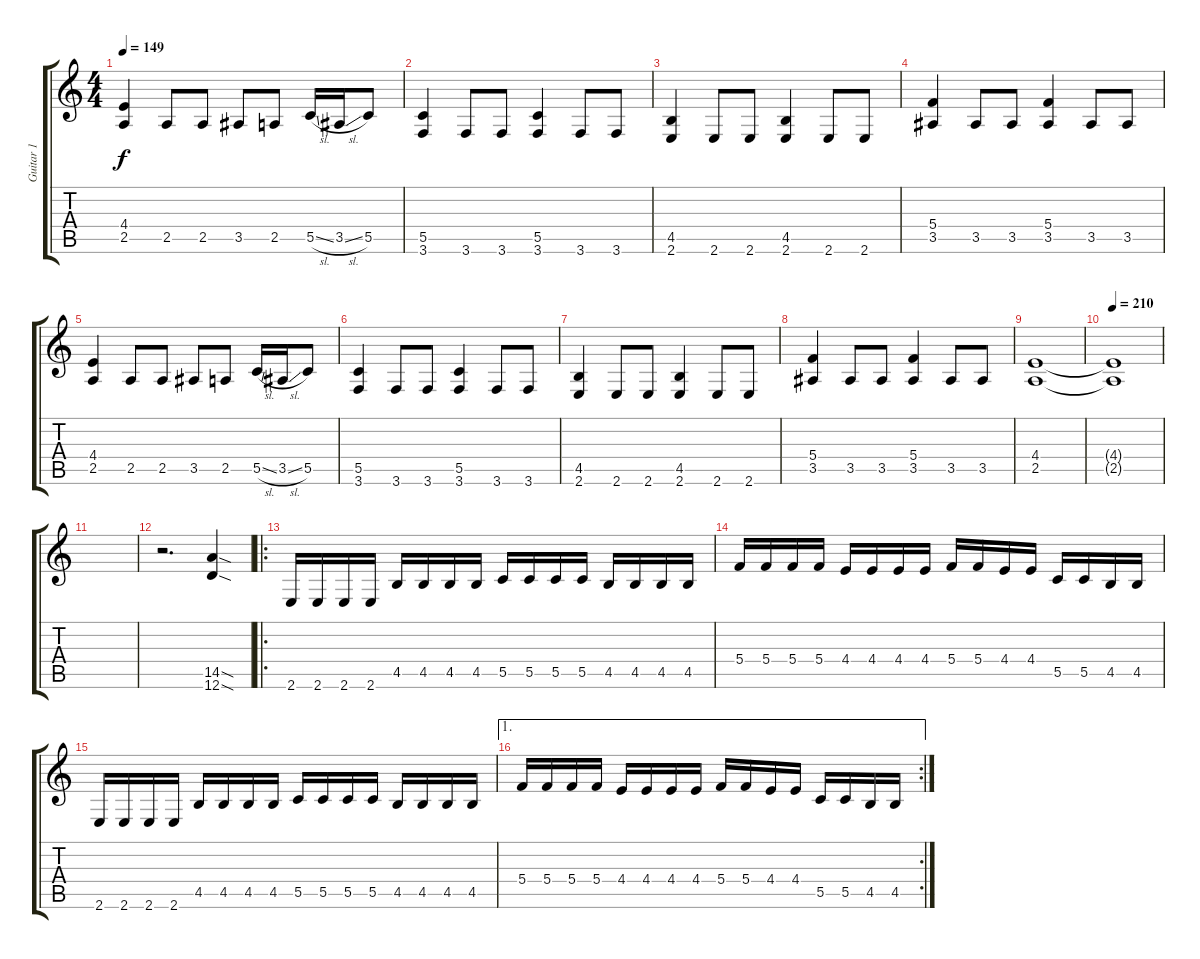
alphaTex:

\track ("Guitar 1" "Guitar 1") {instrument distortionguitar}
\staff {score tabs}
\tuning (D4 A3 F3 C3 G2 D2) {hide}
\ts (4 4)
\tempo 149
\clef g2
\ks c
(4.4 2.5).4{dy f} 2.5.8 2.5.8 3.5.8 2.5.8 5.5{sl}.16 3.5{sl}.16 5.5.8 |
(5.5 3.6).4 3.6.8 3.6.8 (5.5 3.6).4 3.6.8 3.6.8 |
(4.5 2.6).4 2.6.8 2.6.8 (4.5 2.6).4 2.6.8 2.6.8 |
(5.4 3.5).4 3.5.8 3.5.8 (5.4 3.5).4 3.5.8 3.5.8 |
(4.4 2.5).4 2.5.8 2.5.8 3.5.8 2.5.8 5.5{sl}.16 3.5{sl}.16 5.5.8 |
(5.5 3.6).4 3.6.8 3.6.8 (5.5 3.6).4 3.6.8 3.6.8 |
(4.5 2.6).4 2.6.8 2.6.8 (4.5 2.6).4 2.6.8 2.6.8 |
(5.4 3.5).4 3.5.8 3.5.8 (5.4 3.5).4 3.5.8 3.5.8 |
(4.4 2.5).1 |
\tempo 210
(4.4{t} 2.5{t}).1 |
|
r.2{d} (14.5{sod} 12.6{sod}).4 |
\ro
2.6.16 2.6.16 2.6.16 2.6.16 4.5.16 4.5.16 4.5.16 4.5.16 5.5.16 5.5.16 5.5.16 5.5.16 4.5.16 4.5.16 4.5.16 4.5.16 |
5.4.16 5.4.16 5.4.16 5.4.16 4.4.16 4.4.16 4.4.16 4.4.16 5.4.16 5.4.16 4.4.16 4.4.16 5.5.16 5.5.16 4.5.16 4.5.16 |
2.6.16 2.6.16 2.6.16 2.6.16 4.5.16 4.5.16 4.5.16 4.5.16 5.5.16 5.5.16 5.5.16 5.5.16 4.5.16 4.5.16 4.5.16 4.5.16 |
\ae 1
\rc 2
5.4.16 5.4.16 5.4.16 5.4.16 4.4.16 4.4.16 4.4.16 4.4.16 5.4.16 5.4.16 4.4.16 4.4.16 5.5.16 5.5.16 4.5.16 4.5.16
